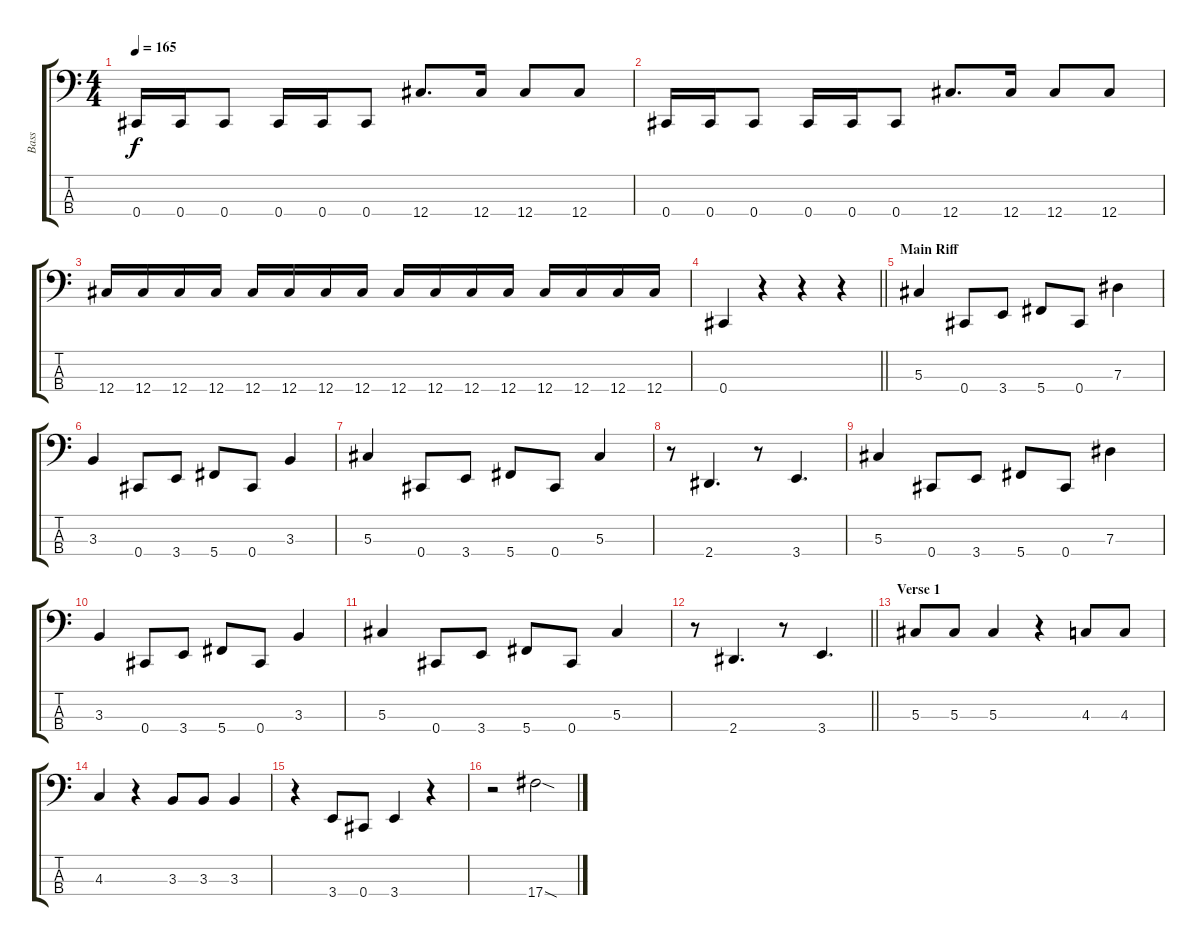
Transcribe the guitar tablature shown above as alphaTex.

\track ("Bass" "Bass") {instrument electricbassfinger}
\staff {score tabs}
\tuning (Gb2 Db2 Ab1 Db1) {hide}
\ts (4 4)
\tempo 165
\clef f4
\ks c
0.4.16{dy f} 0.4.16 0.4.8 0.4.16 0.4.16 0.4.8 12.4.8{d} 12.4.16 12.4.8 12.4.8 |
0.4.16 0.4.16 0.4.8 0.4.16 0.4.16 0.4.8 12.4.8{d} 12.4.16 12.4.8 12.4.8 |
12.4.16 12.4.16 12.4.16 12.4.16 12.4.16 12.4.16 12.4.16 12.4.16 12.4.16 12.4.16 12.4.16 12.4.16 12.4.16 12.4.16 12.4.16 12.4.16 |
\barLineRight lightlight
0.4.4 r.4 r.4 r.4 |
\section ("" "Main Riff")
5.3.4 0.4.8 3.4.8 5.4.8 0.4.8 7.3.4 |
3.3.4 0.4.8 3.4.8 5.4.8 0.4.8 3.3.4 |
5.3.4 0.4.8 3.4.8 5.4.8 0.4.8 5.3.4 |
r.8 2.4.4{d} r.8 3.4.4{d} |
5.3.4 0.4.8 3.4.8 5.4.8 0.4.8 7.3.4 |
3.3.4 0.4.8 3.4.8 5.4.8 0.4.8 3.3.4 |
5.3.4 0.4.8 3.4.8 5.4.8 0.4.8 5.3.4 |
\barLineRight lightlight
r.8 2.4.4{d} r.8 3.4.4{d} |
\section ("" "Verse 1")
5.3.8 5.3.8 5.3.4 r.4 4.3.8 4.3.8 |
4.3.4 r.4 3.3.8 3.3.8 3.3.4 |
r.4 3.4.8 0.4.8 3.4.4 r.4 |
r.2 17.4{sod}.2
